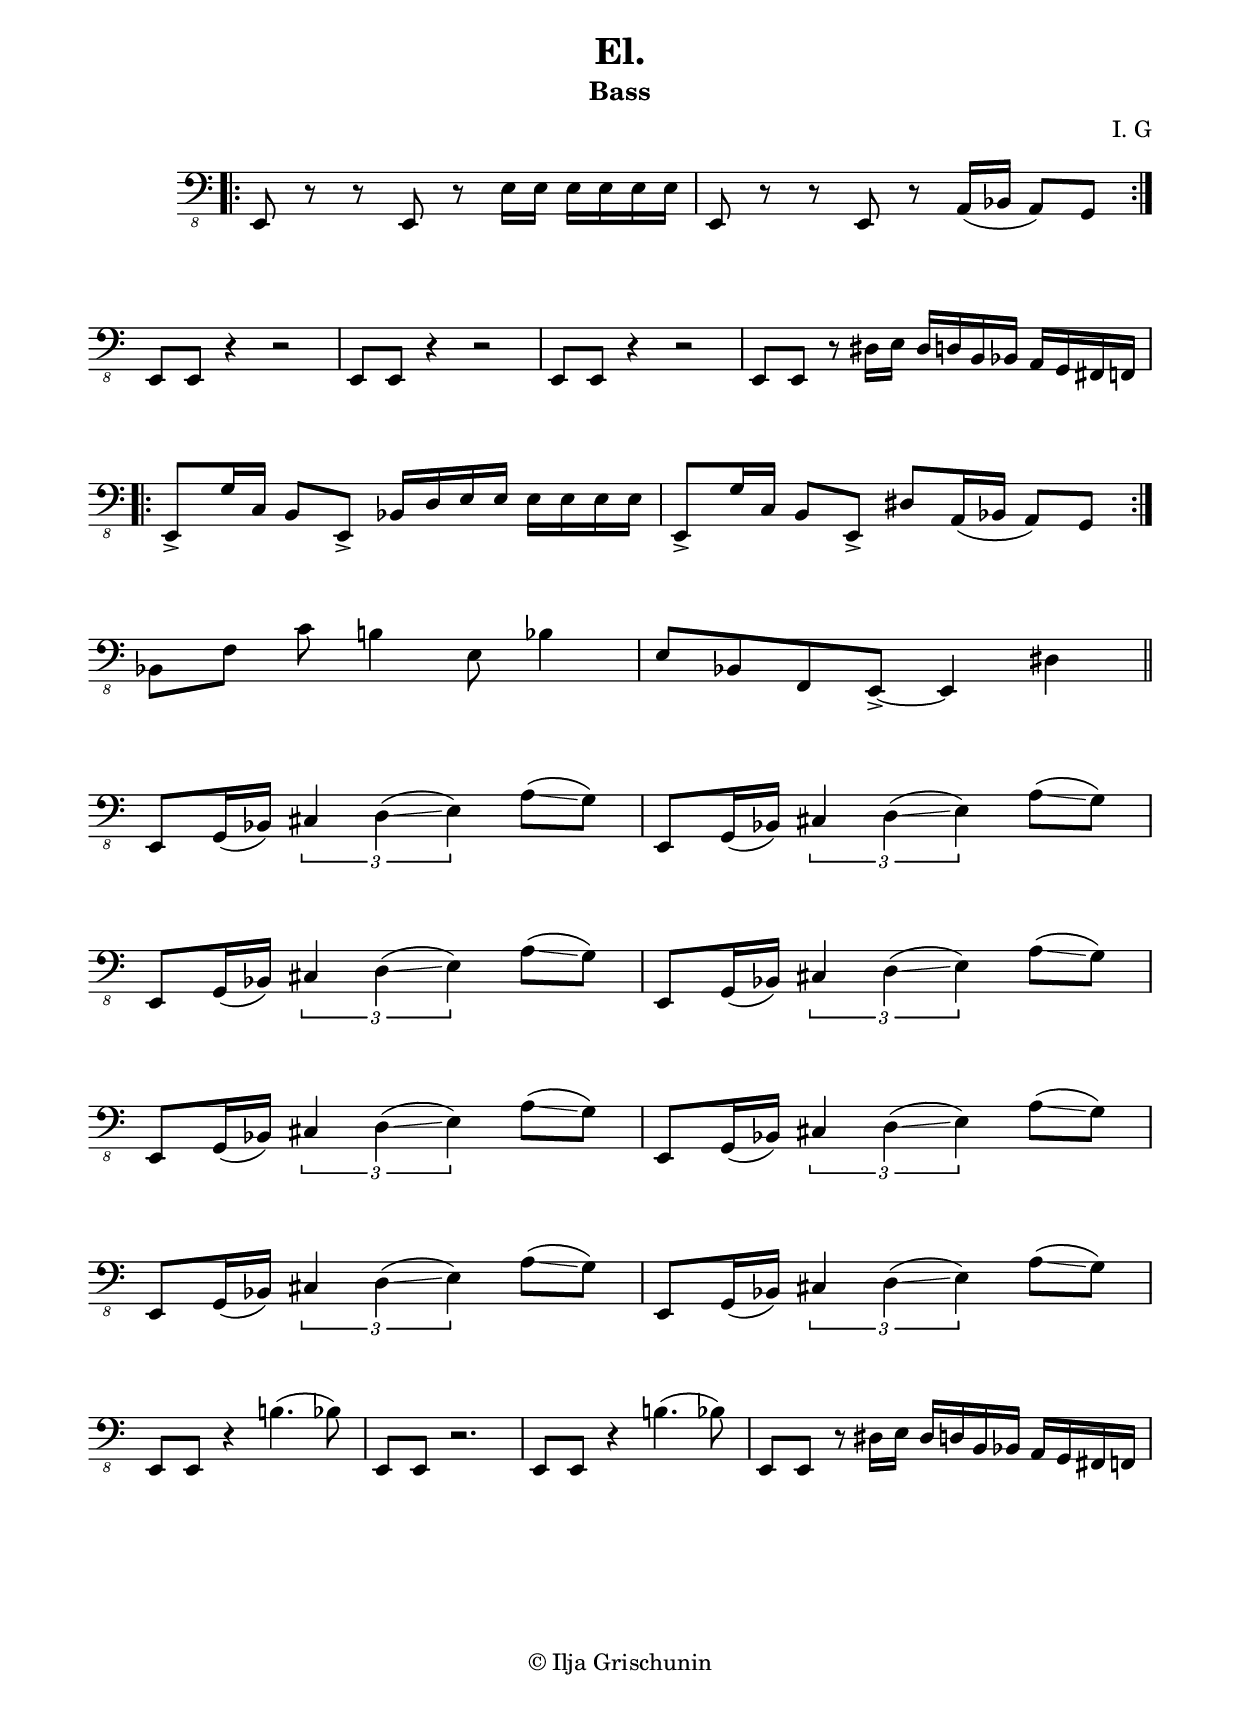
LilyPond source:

\version "2.19.15"

\language "deutsch"

\paper {
  #(set-paper-size "a4")
  top-system-spacing #'basic-distance = #15
  top-markup-spacing #'basic-distance = #5
  markup-system-spacing #'basic-distance = #15
  system-system-spacing #'basic-distance = #15
  last-bottom-spacing #'basic-distance = #15
  left-margin = 15
  right-margin = 15
  %two-sided = ##t
  %inner-margin = 25
  %outer-margin = 15
}

\layout {
  \context {
    \Score
    \remove "Bar_number_engraver"
  }
}

\header{
  title = "El."
  subtitle = "Bass"
  composer = "I. G"
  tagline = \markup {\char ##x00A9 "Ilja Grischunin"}
}

\include "noteHeads.ly"
\version "2.19.15"

\language "deutsch"

tema = \relative {
  \clef "treble_8"
  \time 4/4
  \override Staff.TimeSignature.stencil = ##f
  e,8[ h'] fis'
  %\once \override Glissando.bound-details.left.X = #33
  f4\glissando c'8 g'4
  e,,8 h' fis'\noBeam f4 a,16( b a8) g
}



\version "2.19.15"

\language "deutsch"

Bass = \relative {
  \clef "bass_8"
  \time 4/4
  \override Staff.TimeSignature.stencil = ##f
  \bar ".|:"
  e,,8 r r e r e'16 e e e e e
  e,8 r r e r a16( b a8) g
  \bar ":|."
  \tag #'Part {\break}
  \tag #'Partitur {\break}
  e8 e r4 r2 e8 e r4 r2
  \tag #'Partitur {\pageBreak}
  e8 e r4 r2 e8 e r8 dis'16 e dis d h b a g fis f
  \bar "||"
  \tag #'Part {\break}
  \tag #'Partitur {\break}
  \bar ".|:"
  e8-> g'16 c, h8 e,-> b'16 d e e e e e e e,8-> g'16 c, h8 e,-> dis' a16( b a8) g
  \bar ":|."
  \tag #'Part {\break}
  b8 f' c'\noBeam h!4 e,8 b'4 e,8 b f e->~ e4 dis'
  \bar "||"
  \tag #'Part {\break}
  \tag #'Partitur {\break}
  \repeat unfold 4 {
    \repeat unfold 2 {
      e,8 g16( b) \times 2/3 {cis4 d(\glissando e)} a8(\glissando g)
    }
    \tag #'Part {\break}
  }
  e,8 e r4 h''!4.( b8) e,, e r2.
  e8 e r4 h''!4.( b8) e,, e r dis'16 e dis d h b a g fis f
}




\score {
  \new Staff \removeWithTag #'Partitur \Bass
}